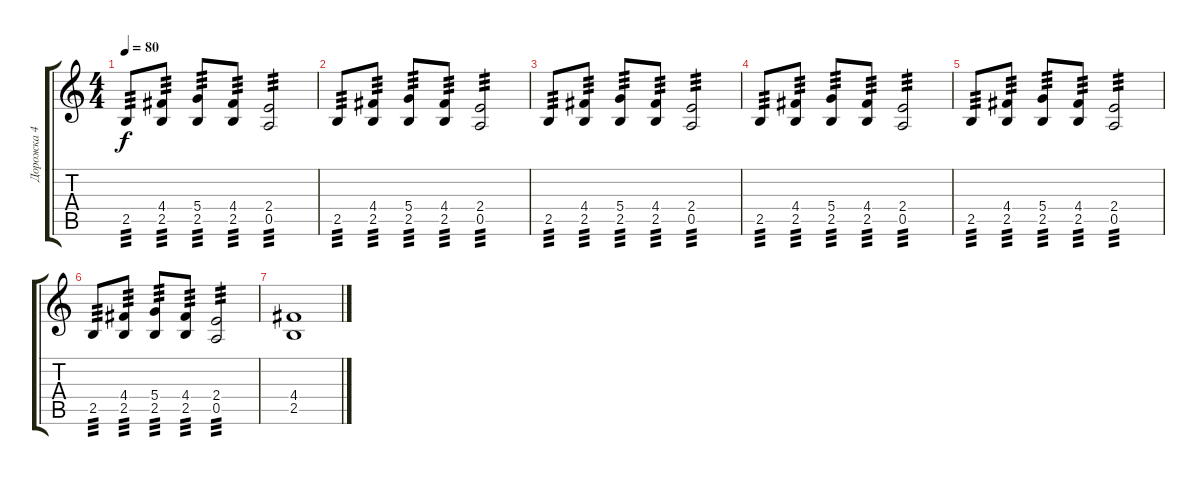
\track ("Дорожка 4" "Дорожка 4") {instrument distortionguitar}
\staff {score tabs}
\tuning (E4 B3 G3 D3 A2 E2) {hide}
\ts (4 4)
\tempo 80
\clef g2
\ks c
2.5.8{tp 3 dy f} (4.4 2.5).8{tp 3} (5.4 2.5).8{tp 3} (4.4 2.5).8{tp 3} (2.4 0.5).2{tp 3} |
2.5.8{tp 3} (4.4 2.5).8{tp 3} (5.4 2.5).8{tp 3} (4.4 2.5).8{tp 3} (2.4 0.5).2{tp 3} |
2.5.8{tp 3} (4.4 2.5).8{tp 3} (5.4 2.5).8{tp 3} (4.4 2.5).8{tp 3} (2.4 0.5).2{tp 3} |
2.5.8{tp 3} (4.4 2.5).8{tp 3} (5.4 2.5).8{tp 3} (4.4 2.5).8{tp 3} (2.4 0.5).2{tp 3} |
2.5.8{tp 3} (4.4 2.5).8{tp 3} (5.4 2.5).8{tp 3} (4.4 2.5).8{tp 3} (2.4 0.5).2{tp 3} |
2.5.8{tp 3} (4.4 2.5).8{tp 3} (5.4 2.5).8{tp 3} (4.4 2.5).8{tp 3} (2.4 0.5).2{tp 3} |
(4.4 2.5).1
